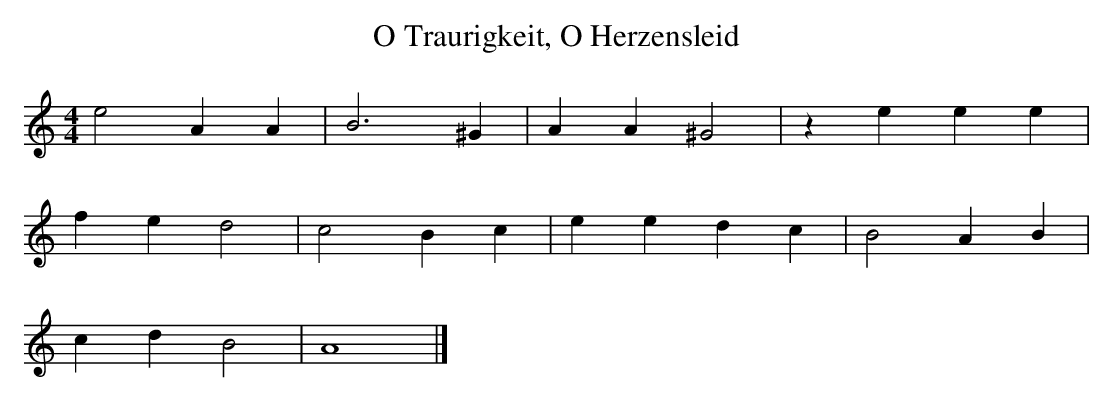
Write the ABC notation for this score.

X:1
T:O Traurigkeit, O Herzensleid
M:4/4
L:1/4
K:Am
e2AA | B3^G | AA^G2 | zeee |
fed2 | c2Bc | eedc | B2AB |
cdB2 | A4 |]
